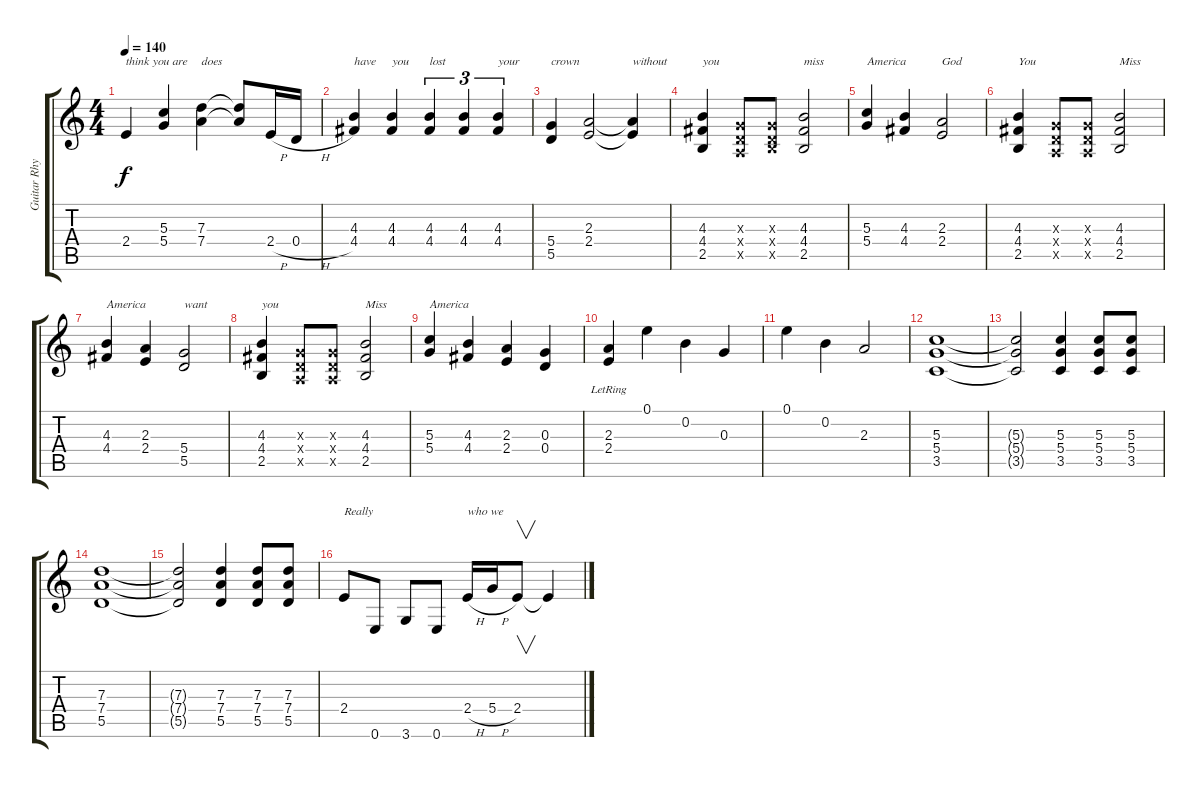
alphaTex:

\track ("Guitar Rhythm" "Guitar Rhy") {instrument overdrivenguitar}
\staff {score tabs}
\tuning (E4 B3 G3 D3 A2 E2) {hide}
\ts (4 4)
\tempo 140
\clef g2
\ks c
2.4{t}.4{txt "think you are" dy f} (5.3 5.4).4 (7.3 7.4).4{txt "does"} (7.3{t} 7.4{t}).8 2.4{h}.16 0.4{h}.16 |
(4.3 4.4).4{txt "have"} (4.3 4.4).4{txt "you"} (4.3 4.4).4{tu (3 2) txt "lost"} (4.3 4.4).4{tu (3 2)} (4.3 4.4).4{tu (3 2) txt "your"} |
(5.4 5.5).4{txt "crown"} (2.3 2.4).2 (2.3{t} 2.4{t}).4{txt "without"} |
(4.3 4.4 2.5).4{txt "you"} (0.3{x} 0.4{x} 0.5{x}).8 (0.3{x} 0.4{x} 2.5{x}).8 (4.3 4.4 2.5).2{txt "miss"} |
(5.3 5.4).4{txt "America"} (4.3 4.4).4 (2.3 2.4).2{txt "God"} |
(4.3 4.4 2.5).4{txt "You"} (0.3{x} 0.4{x} 0.5{x}).8 (0.3{x} 0.4{x} 0.5{x}).8 (4.3 4.4 2.5).2{txt "Miss"} |
(4.3 4.4).4{txt "America"} (2.3 2.4).4 (5.4 5.5).2{txt "want"} |
(4.3 4.4 2.5).4{txt "you"} (0.3{x} 0.4{x} 0.5{x}).8 (0.3{x} 0.4{x} 0.5{x}).8 (4.3 4.4 2.5).2{txt "Miss"} |
(5.3 5.4).4{txt "America"} (4.3 4.4).4 (2.3 2.4).4 (0.3 0.4).4 |
(2.3{lr} 2.4{lr}).4 0.1.4 0.2.4 0.3.4 |
0.1.4 0.2.4 2.3.2 |
(5.3 5.4 3.5).1 |
(5.3{t} 5.4{t} 3.5{t}).2 (5.3 5.4 3.5).4 (5.3 5.4 3.5).8 (5.3 5.4 3.5).8 |
(7.3 7.4 5.5).1 |
(7.3{t} 7.4{t} 5.5{t}).2 (7.3 7.4 5.5).4 (7.3 7.4 5.5).8 (7.3 7.4 5.5).8 |
2.4.8{txt "Really"} 0.6.8 3.6.8 0.6.8 2.4{h}.16{txt "who we"} 5.4{h}.16 2.4.8{v} 2.4{t}.4
